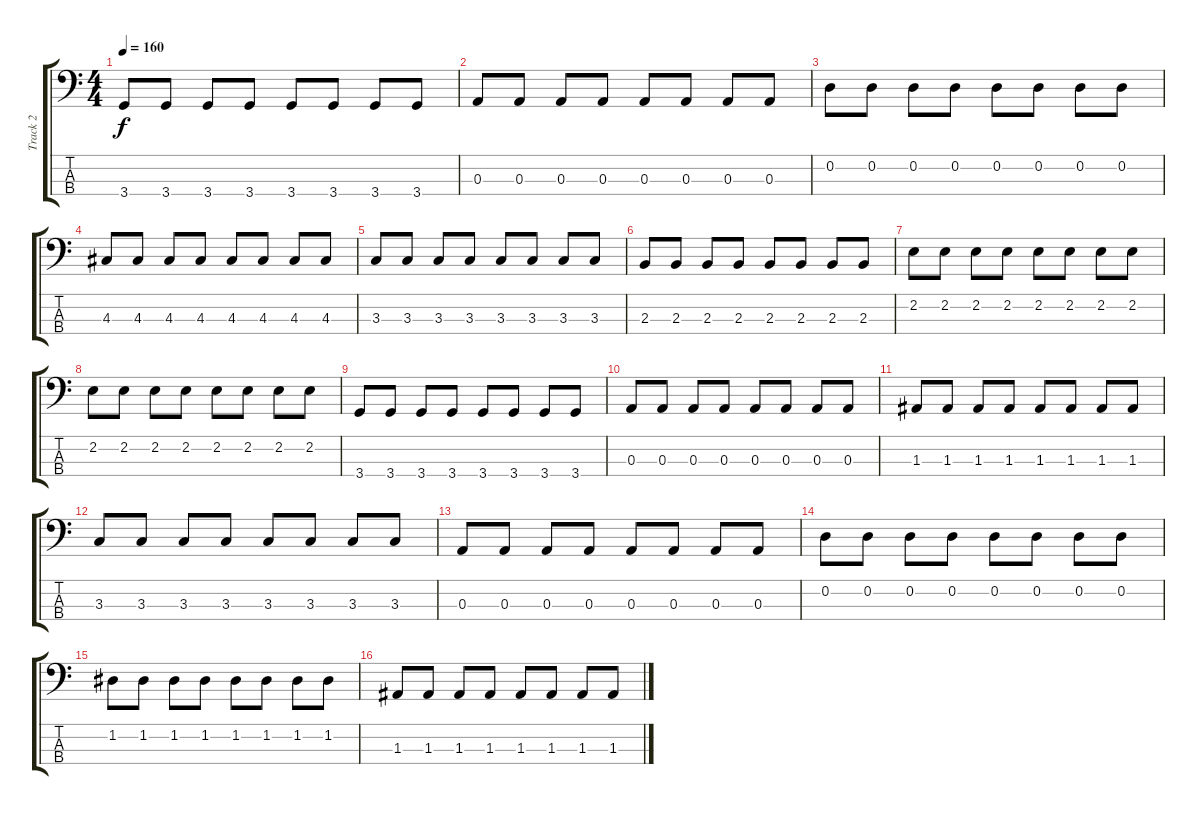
\track ("Track 2" "Track 2") {instrument electricbassfinger}
\staff {score tabs}
\tuning (G2 D2 A1 E1) {hide}
\ts (4 4)
\tempo 160
\clef f4
\ks c
3.4.8{dy f} 3.4.8 3.4.8 3.4.8 3.4.8 3.4.8 3.4.8 3.4.8 |
0.3.8 0.3.8 0.3.8 0.3.8 0.3.8 0.3.8 0.3.8 0.3.8 |
0.2.8 0.2.8 0.2.8 0.2.8 0.2.8 0.2.8 0.2.8 0.2.8 |
4.3.8 4.3.8 4.3.8 4.3.8 4.3.8 4.3.8 4.3.8 4.3.8 |
3.3.8 3.3.8 3.3.8 3.3.8 3.3.8 3.3.8 3.3.8 3.3.8 |
2.3.8 2.3.8 2.3.8 2.3.8 2.3.8 2.3.8 2.3.8 2.3.8 |
2.2.8 2.2.8 2.2.8 2.2.8 2.2.8 2.2.8 2.2.8 2.2.8 |
2.2.8 2.2.8 2.2.8 2.2.8 2.2.8 2.2.8 2.2.8 2.2.8 |
3.4.8 3.4.8 3.4.8 3.4.8 3.4.8 3.4.8 3.4.8 3.4.8 |
0.3.8 0.3.8 0.3.8 0.3.8 0.3.8 0.3.8 0.3.8 0.3.8 |
1.3.8 1.3.8 1.3.8 1.3.8 1.3.8 1.3.8 1.3.8 1.3.8 |
3.3.8 3.3.8 3.3.8 3.3.8 3.3.8 3.3.8 3.3.8 3.3.8 |
0.3.8 0.3.8 0.3.8 0.3.8 0.3.8 0.3.8 0.3.8 0.3.8 |
0.2.8 0.2.8 0.2.8 0.2.8 0.2.8 0.2.8 0.2.8 0.2.8 |
1.2.8 1.2.8 1.2.8 1.2.8 1.2.8 1.2.8 1.2.8 1.2.8 |
1.3.8 1.3.8 1.3.8 1.3.8 1.3.8 1.3.8 1.3.8 1.3.8
